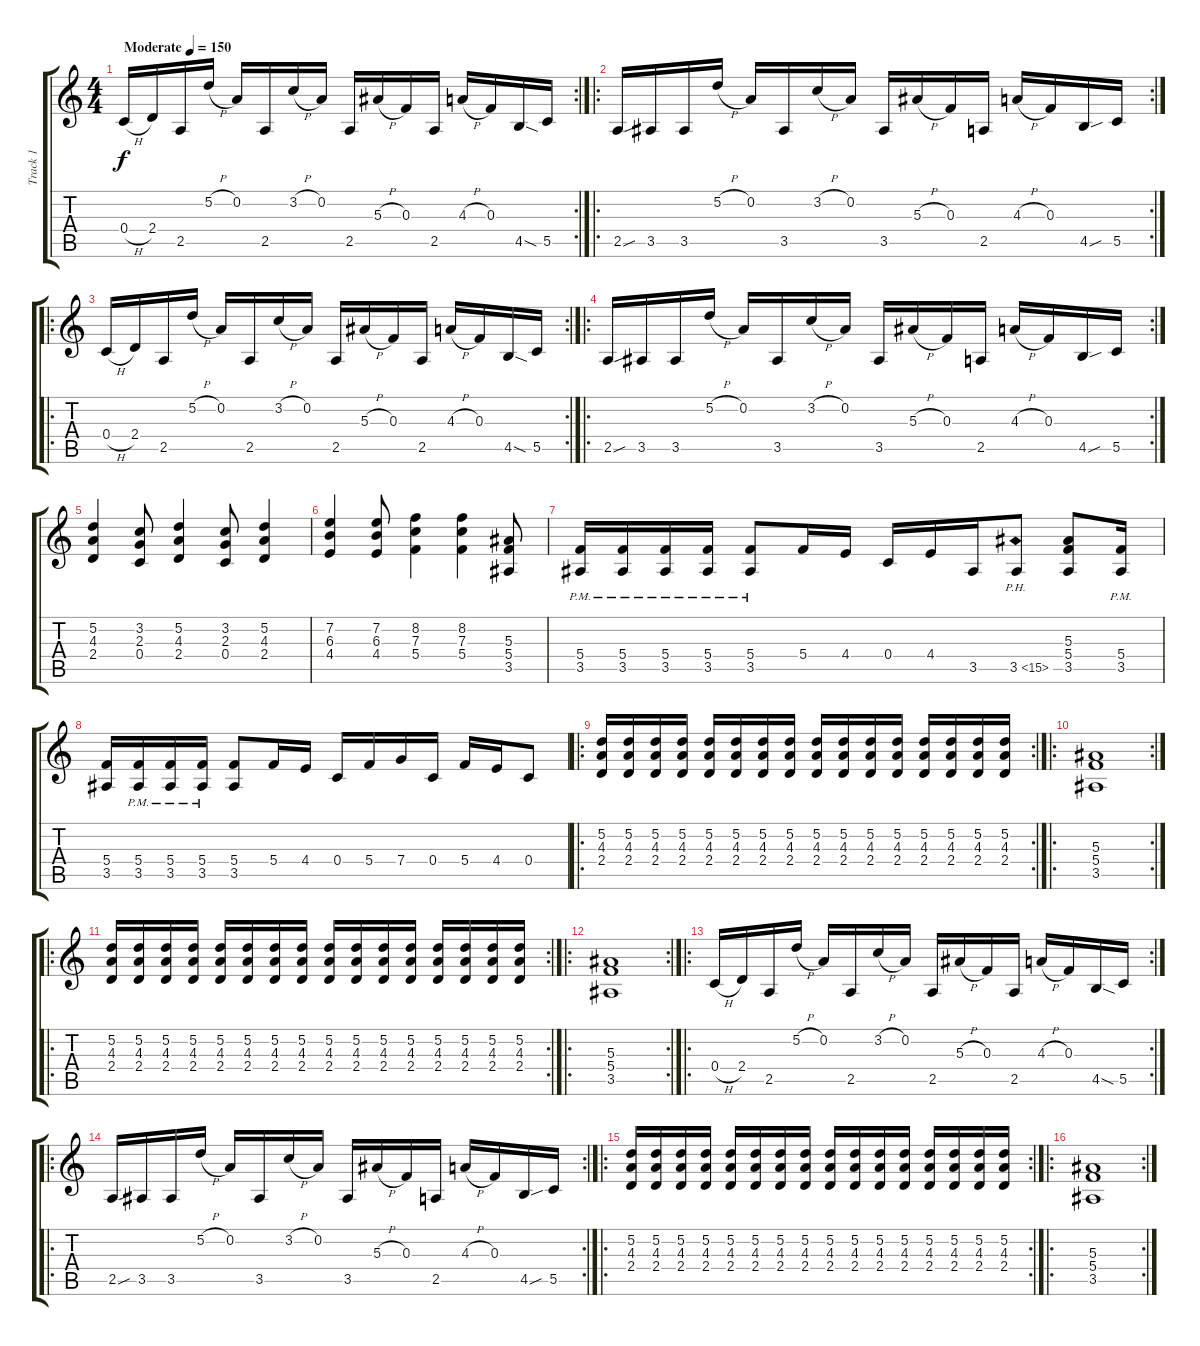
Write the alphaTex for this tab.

\track ("Track 1" "Track 1") {instrument distortionguitar}
\staff {score tabs}
\tuning (D4 A3 F3 C3 G2 D2) {hide}
\rc 2
\ts (4 4)
\tempo (150 "Moderate")
\clef g2
\ks c
0.4{h}.16{dy f instrument distortionguitar} 2.4.16 2.5.16 5.2{h}.16 0.2.16 2.5.16 3.2{h}.16 0.2.16 2.5.16 5.3{h}.16 0.3.16 2.5.16 4.3{h}.16 0.3.16 4.5{sod}.16 5.5.16 |
\ro
\rc 2
2.5{sou}.16 3.5.16 3.5.16 5.2{h}.16 0.2.16 3.5.16 3.2{h}.16 0.2.16 3.5.16 5.3{h}.16 0.3.16 2.5.16 4.3{h}.16 0.3.16 4.5{sou}.16 5.5.16 |
\ro
\rc 2
0.4{h}.16 2.4.16 2.5.16 5.2{h}.16 0.2.16 2.5.16 3.2{h}.16 0.2.16 2.5.16 5.3{h}.16 0.3.16 2.5.16 4.3{h}.16 0.3.16 4.5{sod}.16 5.5.16 |
\ro
\rc 2
2.5{sou}.16 3.5.16 3.5.16 5.2{h}.16 0.2.16 3.5.16 3.2{h}.16 0.2.16 3.5.16 5.3{h}.16 0.3.16 2.5.16 4.3{h}.16 0.3.16 4.5{sou}.16 5.5.16 |
(5.2 4.3 2.4).4 (3.2 2.3 0.4).8 (5.2 4.3 2.4).4 (3.2 2.3 0.4).8 (5.2 4.3 2.4).4 |
(7.2 6.3 4.4).4 (7.2 6.3 4.4).8 (8.2 7.3 5.4).4 (8.2 7.3 5.4).4 (5.3 5.4 3.5).8 |
(5.4{pm} 3.5{pm}).16 (5.4{pm} 3.5{pm}).16 (5.4{pm} 3.5{pm}).16 (5.4{pm} 3.5{pm}).16 (5.4{pm} 3.5{pm}).8 5.4.16 4.4.16 0.4.16 4.4.16 3.5.16 3.5{ph 12}.8 (5.3 5.4 3.5).8 (5.4{pm} 3.5).16 |
(5.4 3.5).16 (5.4{pm} 3.5{pm}).16 (5.4{pm} 3.5{pm}).16 (5.4{pm} 3.5{pm}).16 (5.4 3.5).8 5.4.16 4.4.16 0.4.16 5.4.16 7.4.16 0.4.16 5.4.16 4.4.16 0.4.8 |
\ro
\rc 2
(5.2 4.3 2.4).16 (5.2 4.3 2.4).16 (5.2 4.3 2.4).16 (5.2 4.3 2.4).16 (5.2 4.3 2.4).16 (5.2 4.3 2.4).16 (5.2 4.3 2.4).16 (5.2 4.3 2.4).16 (5.2 4.3 2.4).16 (5.2 4.3 2.4).16 (5.2 4.3 2.4).16 (5.2 4.3 2.4).16 (5.2 4.3 2.4).16 (5.2 4.3 2.4).16 (5.2 4.3 2.4).16 (5.2 4.3 2.4).16 |
\ro
\rc 2
(5.3 5.4 3.5).1 |
\ro
\rc 2
(5.2 4.3 2.4).16 (5.2 4.3 2.4).16 (5.2 4.3 2.4).16 (5.2 4.3 2.4).16 (5.2 4.3 2.4).16 (5.2 4.3 2.4).16 (5.2 4.3 2.4).16 (5.2 4.3 2.4).16 (5.2 4.3 2.4).16 (5.2 4.3 2.4).16 (5.2 4.3 2.4).16 (5.2 4.3 2.4).16 (5.2 4.3 2.4).16 (5.2 4.3 2.4).16 (5.2 4.3 2.4).16 (5.2 4.3 2.4).16 |
\ro
\rc 2
(5.3 5.4 3.5).1 |
\ro
\rc 2
0.4{h}.16 2.4.16 2.5.16 5.2{h}.16 0.2.16 2.5.16 3.2{h}.16 0.2.16 2.5.16 5.3{h}.16 0.3.16 2.5.16 4.3{h}.16 0.3.16 4.5{sod}.16 5.5.16 |
\ro
\rc 2
2.5{sou}.16 3.5.16 3.5.16 5.2{h}.16 0.2.16 3.5.16 3.2{h}.16 0.2.16 3.5.16 5.3{h}.16 0.3.16 2.5.16 4.3{h}.16 0.3.16 4.5{sou}.16 5.5.16 |
\ro
\rc 2
(5.2 4.3 2.4).16 (5.2 4.3 2.4).16 (5.2 4.3 2.4).16 (5.2 4.3 2.4).16 (5.2 4.3 2.4).16 (5.2 4.3 2.4).16 (5.2 4.3 2.4).16 (5.2 4.3 2.4).16 (5.2 4.3 2.4).16 (5.2 4.3 2.4).16 (5.2 4.3 2.4).16 (5.2 4.3 2.4).16 (5.2 4.3 2.4).16 (5.2 4.3 2.4).16 (5.2 4.3 2.4).16 (5.2 4.3 2.4).16 |
\ro
\rc 2
(5.3 5.4 3.5).1
